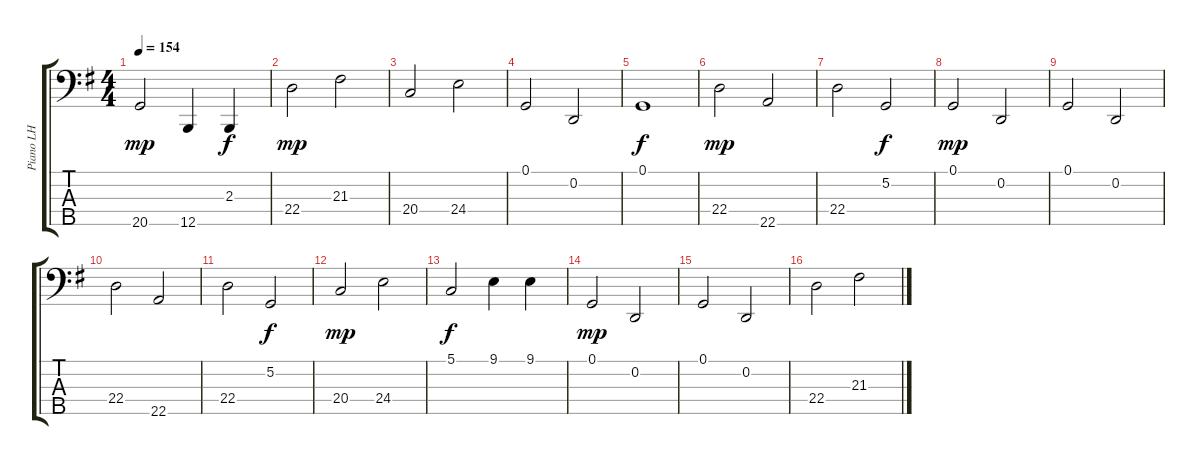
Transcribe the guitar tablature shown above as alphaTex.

\track ("Piano LH" "Piano LH") {instrument electricpiano2}
\staff {score tabs}
\tuning (G2 D2 A1 E1 B0) {hide}
\ts (4 4)
\tempo 154
\clef f4
\ks g
20.5.2{dy mp} 12.5.4 2.3.4{dy f} |
22.4.2{dy mp} 21.3.2 |
20.4.2 24.4.2 |
0.1.2 0.2.2 |
0.1.1{dy f} |
22.4.2{dy mp} 22.5.2 |
22.4.2 5.2.2{dy f} |
0.1.2{dy mp} 0.2.2 |
0.1.2 0.2.2 |
22.4.2 22.5.2 |
22.4.2 5.2.2{dy f} |
20.4.2{dy mp} 24.4.2 |
5.1.2{dy f} 9.1.4 9.1.4 |
0.1.2{dy mp} 0.2.2 |
0.1.2 0.2.2 |
22.4.2 21.3.2
